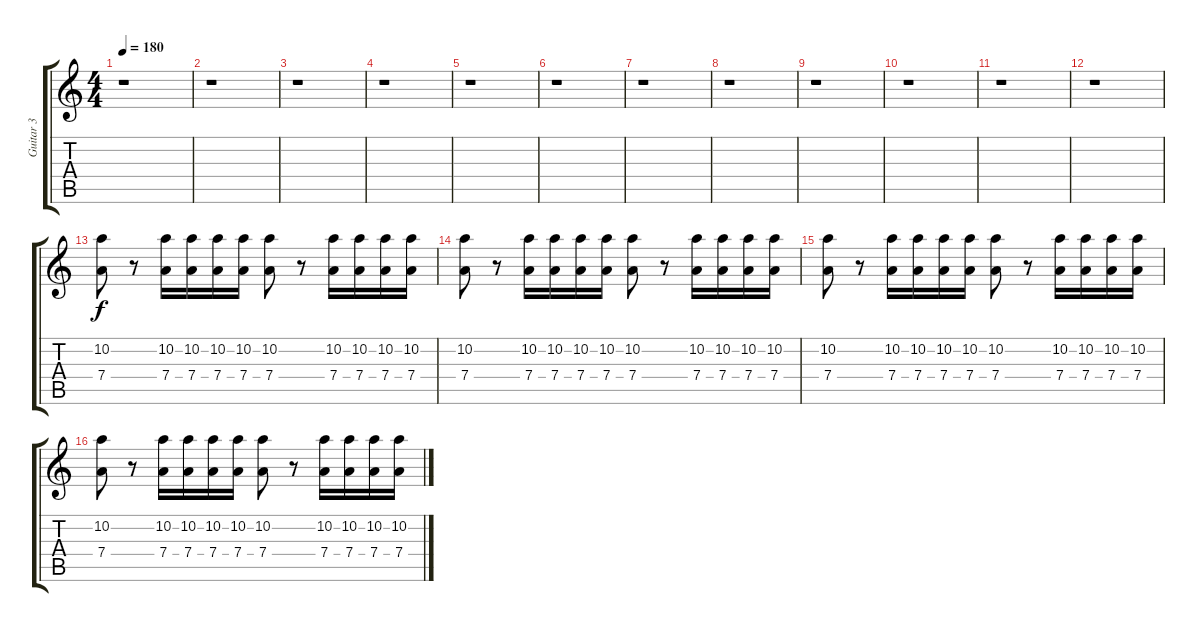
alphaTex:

\track ("Guitar 3" "Guitar 3") {instrument distortionguitar}
\staff {score tabs}
\tuning (E4 B3 G3 D3 A2 E2) {hide}
\ts (4 4)
\tempo 180
\clef g2
\ks c
r.1{dy f instrument distortionguitar} |
r.1 |
r.1 |
r.1 |
r.1 |
r.1 |
r.1 |
r.1 |
r.1 |
r.1 |
r.1 |
r.1 |
(10.2 7.4).8 r.8 (10.2 7.4).16 (10.2 7.4).16 (10.2 7.4).16 (10.2 7.4).16 (10.2 7.4).8 r.8 (10.2 7.4).16 (10.2 7.4).16 (10.2 7.4).16 (10.2 7.4).16 |
(10.2 7.4).8 r.8 (10.2 7.4).16 (10.2 7.4).16 (10.2 7.4).16 (10.2 7.4).16 (10.2 7.4).8 r.8 (10.2 7.4).16 (10.2 7.4).16 (10.2 7.4).16 (10.2 7.4).16 |
(10.2 7.4).8 r.8 (10.2 7.4).16 (10.2 7.4).16 (10.2 7.4).16 (10.2 7.4).16 (10.2 7.4).8 r.8 (10.2 7.4).16 (10.2 7.4).16 (10.2 7.4).16 (10.2 7.4).16 |
(10.2 7.4).8 r.8 (10.2 7.4).16 (10.2 7.4).16 (10.2 7.4).16 (10.2 7.4).16 (10.2 7.4).8 r.8 (10.2 7.4).16 (10.2 7.4).16 (10.2 7.4).16 (10.2 7.4).16
